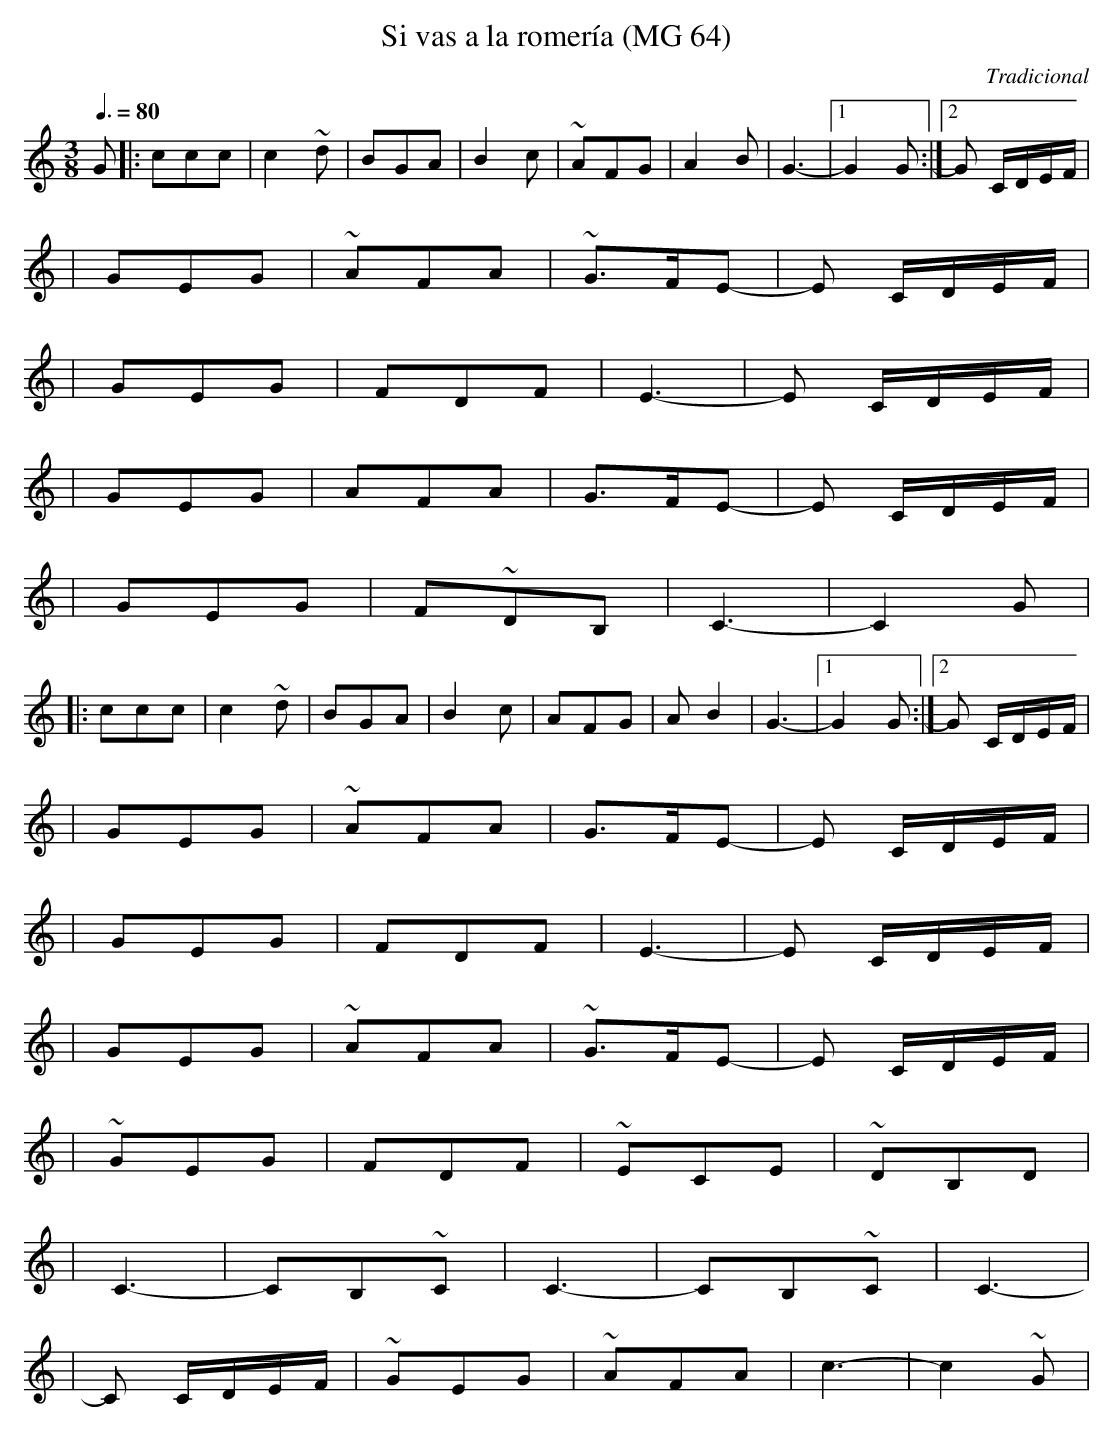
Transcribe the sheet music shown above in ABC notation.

X:1
T:Si vas a la romería (MG 64)
C:Tradicional
E:Comp.
M:3/8
L:1/8
Q:3/8=80
K:C
G|: ccc|c2 ~d|BGA|B2 c|~AFG|A2 B|G3-|[1 G2 G :|[2 G C/D/E/F/|
|GEG|~AFA|~G>FE-|E C/D/E/F/|
|GEG|FDF|E3-|E C/D/E/F/|
|GEG|AFA|G>FE-|E C/D/E/F/|
|GEG|F~DB,|C3-|C2 G|
|: ccc|c2 ~d|BGA|B2 c|AFG|A B2|G3-|[1 G2 G :|[2 G C/D/E/F/|
|GEG|~AFA|G>FE-|E C/D/E/F/|
|GEG|FDF|E3-|E C/D/E/F/|
|GEG|~AFA|~G>FE-|E C/D/E/F/|
|~GEG|FDF|~ECE|~DB,D|
|C3-|CB,~C|C3-|CB,~C|C3-|
|C C/D/E/F/|~GEG|~AFA|c3-|c2 ~G|
